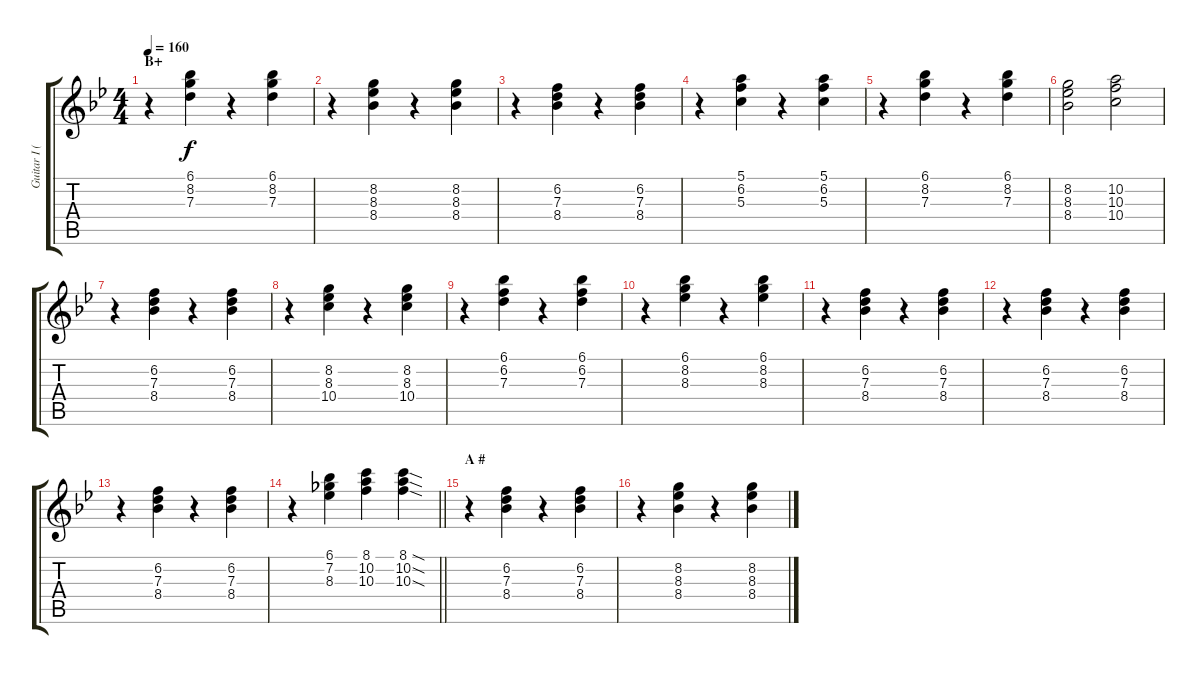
\track ("Guitar I (Hirasawa Yui)" "Guitar I (") {instrument electricguitarclean}
\staff {score tabs}
\tuning (E4 B3 G3 D3 A2 E2) {hide}
\ts (4 4)
\section ("" "B+")
\tempo 160
\clef g2
\ks bb
r.4{dy f} (6.1 8.2 7.3).4 r.4 (6.1 8.2 7.3).4 |
r.4 (8.2 8.3 8.4).4 r.4 (8.2 8.3 8.4).4 |
r.4 (6.2 7.3 8.4).4 r.4 (6.2 7.3 8.4).4 |
r.4 (5.1 6.2 5.3).4 r.4 (5.1 6.2 5.3).4 |
r.4 (6.1 8.2 7.3).4 r.4 (6.1 8.2 7.3).4 |
(8.2 8.3 8.4).2 (10.2 10.3 10.4).2 |
r.4 (6.2 7.3 8.4).4 r.4 (6.2 7.3 8.4).4 |
r.4 (8.2 8.3 10.4).4 r.4 (8.2 8.3 10.4).4 |
r.4 (6.1 6.2 7.3).4 r.4 (6.1 6.2 7.3).4 |
r.4 (6.1 8.2 8.3).4 r.4 (6.1 8.2 8.3).4 |
r.4 (6.2 7.3 8.4).4 r.4 (6.2 7.3 8.4).4 |
r.4 (6.2 7.3 8.4).4 r.4 (6.2 7.3 8.4).4 |
r.4 (6.2 7.3 8.4).4 r.4 (6.2 7.3 8.4).4 |
\barLineRight lightlight
r.4 (6.1 7.2 8.3).4 (8.1 10.2 10.3).4 (8.1{sod} 10.2{sod} 10.3{sod}).4 |
\section ("" "A #")
r.4 (6.2 7.3 8.4).4 r.4 (6.2 7.3 8.4).4 |
r.4 (8.2 8.3 8.4).4 r.4 (8.2 8.3 8.4).4
